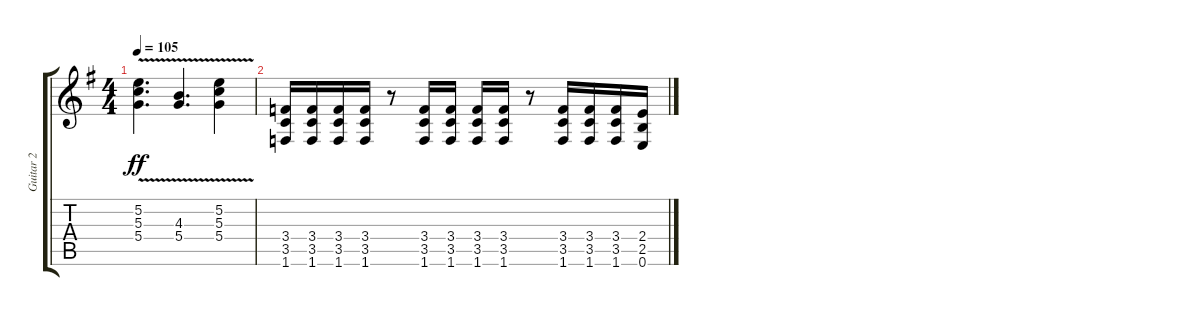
\track ("Guitar 2" "Guitar 2") {instrument distortionguitar}
\staff {score tabs}
\tuning (E4 B3 G3 D3 A2 E2) {hide}
\ts (4 4)
\tempo 105
\clef g2
\ks eminor
(5.2{v} 5.3{v} 5.4{v}).4{d dy ff} (4.3{v} 5.4{v}).4{d} (5.2{v} 5.3{v} 5.4{v}).4 |
(3.4 3.5 1.6).16 (3.4 3.5 1.6).16 (3.4 3.5 1.6).16 (3.4 3.5 1.6).16 r.8 (3.4 3.5 1.6).16 (3.4 3.5 1.6).16 (3.4 3.5 1.6).16 (3.4 3.5 1.6).16 r.8 (3.4 3.5 1.6).16 (3.4 3.5 1.6).16 (3.4 3.5 1.6).16 (2.4 2.5 0.6).16
